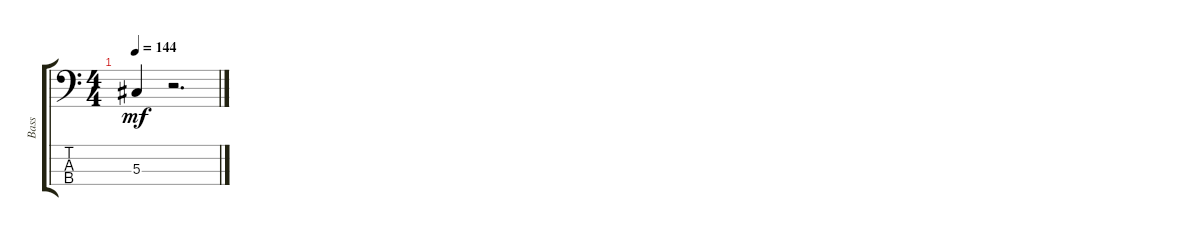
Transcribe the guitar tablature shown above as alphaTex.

\track ("Bass" "Bass") {instrument electricbassfinger}
\staff {score tabs}
\tuning (Gb2 Db2 Ab1 Eb1) {hide}
\ts (4 4)
\tempo 144
\clef f4
\ks c
5.3{t}.4{dy mf} r.2{d}
